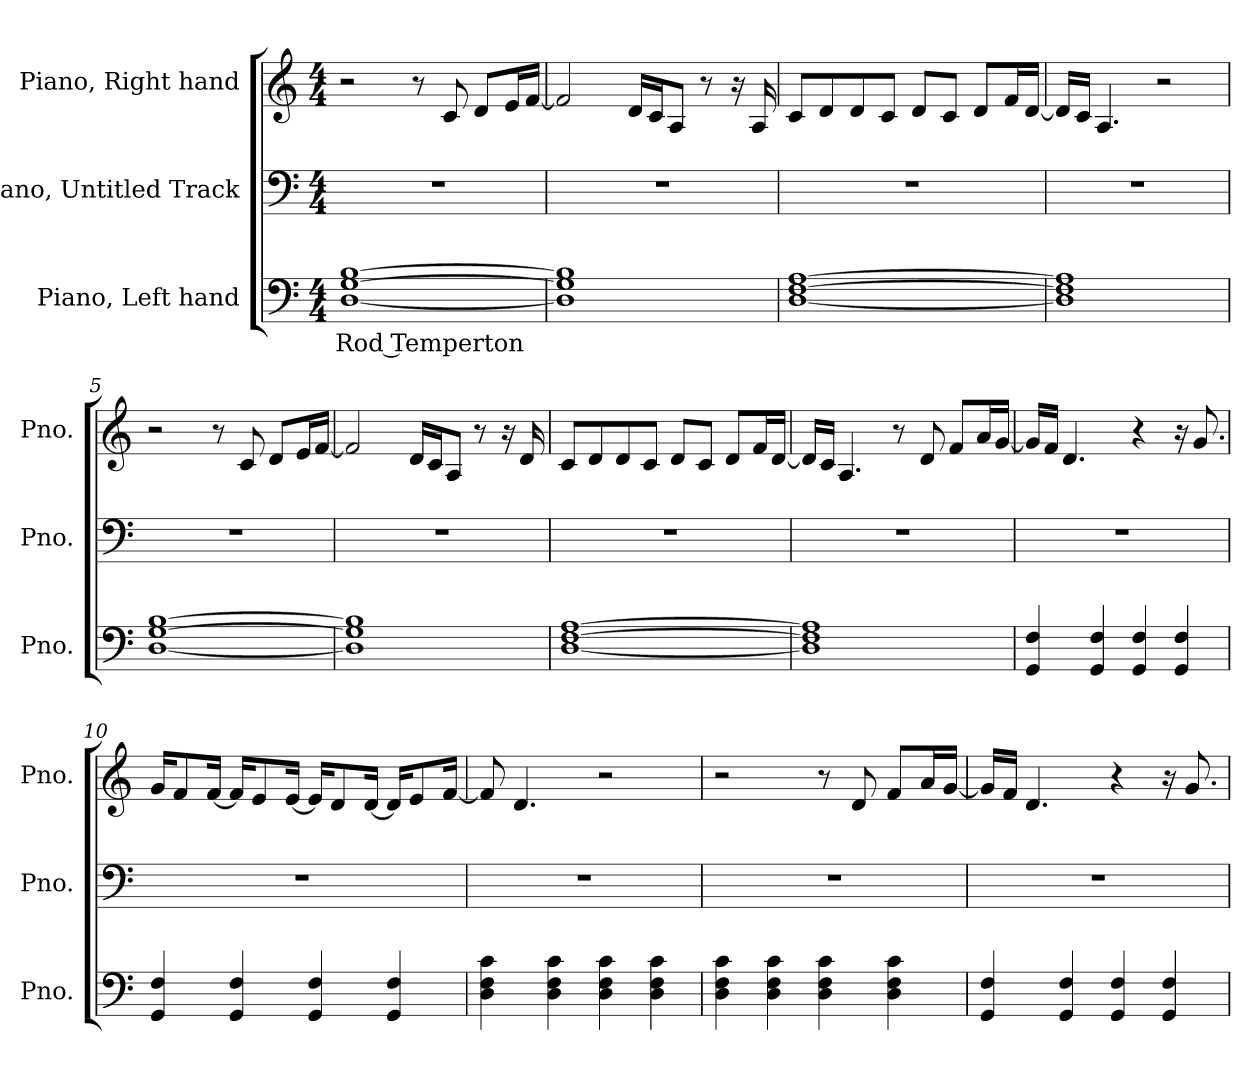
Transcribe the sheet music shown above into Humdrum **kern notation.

**kern	**text	**kern	**kern
*part3	*part3	*part2	*part1
*staff3	*staff3	*staff2	*staff1
*I"Piano, Left hand	*	*I"Piano, Untitled Track	*I"Piano, Right hand
*I'Pno.	*	*I'Pno.	*I'Pno.
*clefF4	*	*clefF4	*clefG2
*k[]	*	*k[]	*k[]
*M4/4	*	*M4/4	*M4/4
*MM118	*	*MM118	*MM118
=1	=1	=1	=1
!	!LO:LY:b	!	!
[1D [1G [1B	Rod Temperton	1r	2r
.	.	.	8r
.	.	.	8c/
.	.	.	8d/L
.	.	.	16e/L
.	.	.	[16f/JJ
=2	=2	=2	=2
1D] 1G] 1B]	.	1r	2f/]
.	.	.	16d/LL
.	.	.	16c/J
.	.	.	8A/J
.	.	.	8r
.	.	.	16r
.	.	.	16A/
=3	=3	=3	=3
[1D [1F [1A	.	1r	8c/L
.	.	.	8d/
.	.	.	8d/
.	.	.	8c/J
.	.	.	8d/L
.	.	.	8c/J
.	.	.	8d/L
.	.	.	16f/L
.	.	.	[16d/JJ
=4	=4	=4	=4
1D] 1F] 1A]	.	1r	16d/LL]
.	.	.	16c/JJ
.	.	.	4.A/
.	.	.	2r
!!LO:LB:g=z
=5	=5	=5	=5
[1D [1G [1B	.	1r	2r
.	.	.	8r
.	.	.	8c/
.	.	.	8d/L
.	.	.	16e/L
.	.	.	[16f/JJ
=6	=6	=6	=6
1D] 1G] 1B]	.	1r	2f/]
.	.	.	16d/LL
.	.	.	16c/J
.	.	.	8A/J
.	.	.	8r
.	.	.	16r
.	.	.	16d/
=7	=7	=7	=7
[1D [1F [1A	.	1r	8c/L
.	.	.	8d/
.	.	.	8d/
.	.	.	8c/J
.	.	.	8d/L
.	.	.	8c/J
.	.	.	8d/L
.	.	.	16f/L
.	.	.	[16d/JJ
=8	=8	=8	=8
1D] 1F] 1A]	.	1r	16d/LL]
.	.	.	16c/JJ
.	.	.	4.A/
.	.	.	8r
.	.	.	8d/
.	.	.	8f/L
.	.	.	16a/L
.	.	.	[16g/JJ
=9	=9	=9	=9
4GG/ 4F/	.	1r	16g/LL]
.	.	.	16f/JJ
.	.	.	4.d/
4GG/ 4F/	.	.	.
4GG/ 4F/	.	.	4r
4GG/ 4F/	.	.	16r
.	.	.	8.g/
!!LO:LB:g=z
=10	=10	=10	=10
4GG/ 4F/	.	1r	16g/KL
.	.	.	8f/
.	.	.	[16f/Jk
4GG/ 4F/	.	.	16f/KL]
.	.	.	8e/
.	.	.	[16e/Jk
4GG/ 4F/	.	.	16e/KL]
.	.	.	8d/
.	.	.	[16d/Jk
4GG/ 4F/	.	.	16d/KL]
.	.	.	8e/
.	.	.	[16f/Jk
=11	=11	=11	=11
4D\ 4F\ 4c\	.	1r	8f/]
.	.	.	4.d/
4D\ 4F\ 4c\	.	.	.
4D\ 4F\ 4c\	.	.	2r
4D\ 4F\ 4c\	.	.	.
=12	=12	=12	=12
4D\ 4F\ 4c\	.	1r	2r
4D\ 4F\ 4c\	.	.	.
4D\ 4F\ 4c\	.	.	8r
.	.	.	8d/
4D\ 4F\ 4c\	.	.	8f/L
.	.	.	16a/L
.	.	.	[16g/JJ
=13	=13	=13	=13
4GG/ 4F/	.	1r	16g/LL]
.	.	.	16f/JJ
.	.	.	4.d/
4GG/ 4F/	.	.	.
4GG/ 4F/	.	.	4r
4GG/ 4F/	.	.	16r
.	.	.	8.g/
=	=	=	=
*-	*-	*-	*-
